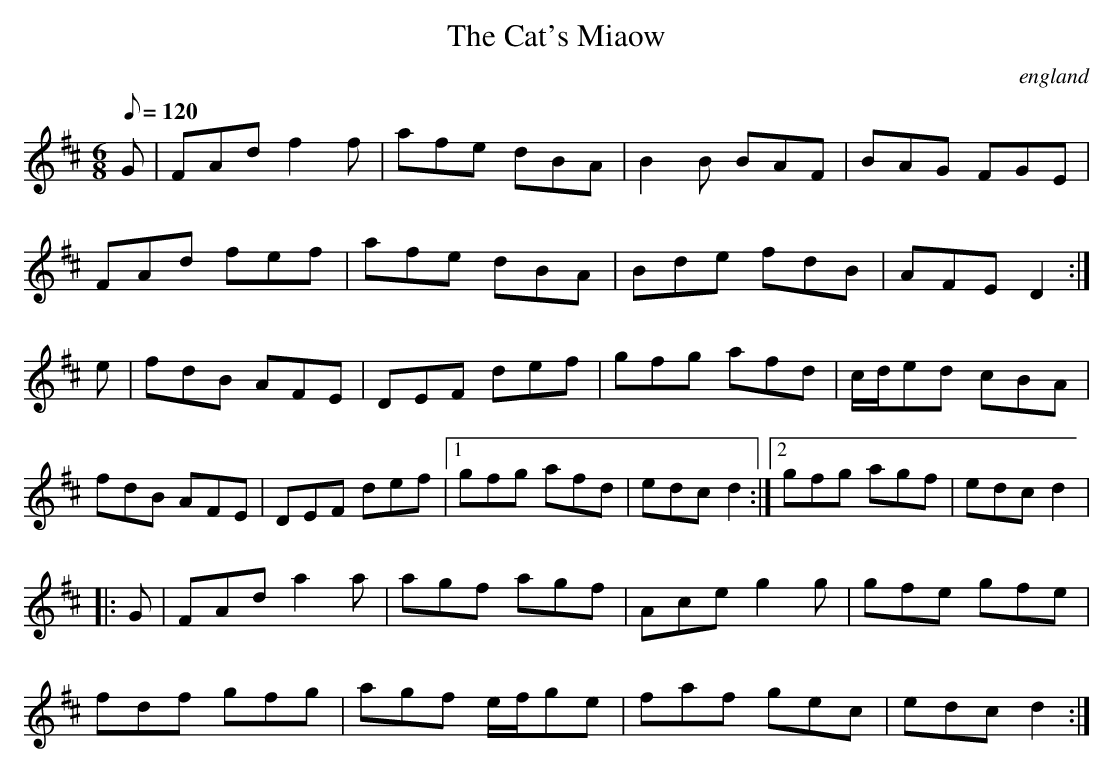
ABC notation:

X:1
T:Cat's Miaow, The
O:england
M:6/8
L:1/8
Q:120
K:D
G|FAd f2f|afe dBA|B2B BAF|BAG FGE|
FAd fef|afe dBA|Bde fdB|AFE D2:|
e|fdB AFE|DEF def|gfg afd|c/2d/2ed cBA|
fdB AFE|DEF def|1 gfg afd|edc d2:|2 gfg agf|edc d2|
|:G|FAd a2a|agf agf|Ace g2g|gfe gfe|
fdf gfg|agf e/2f/2ge|faf gec|edc d2:|
